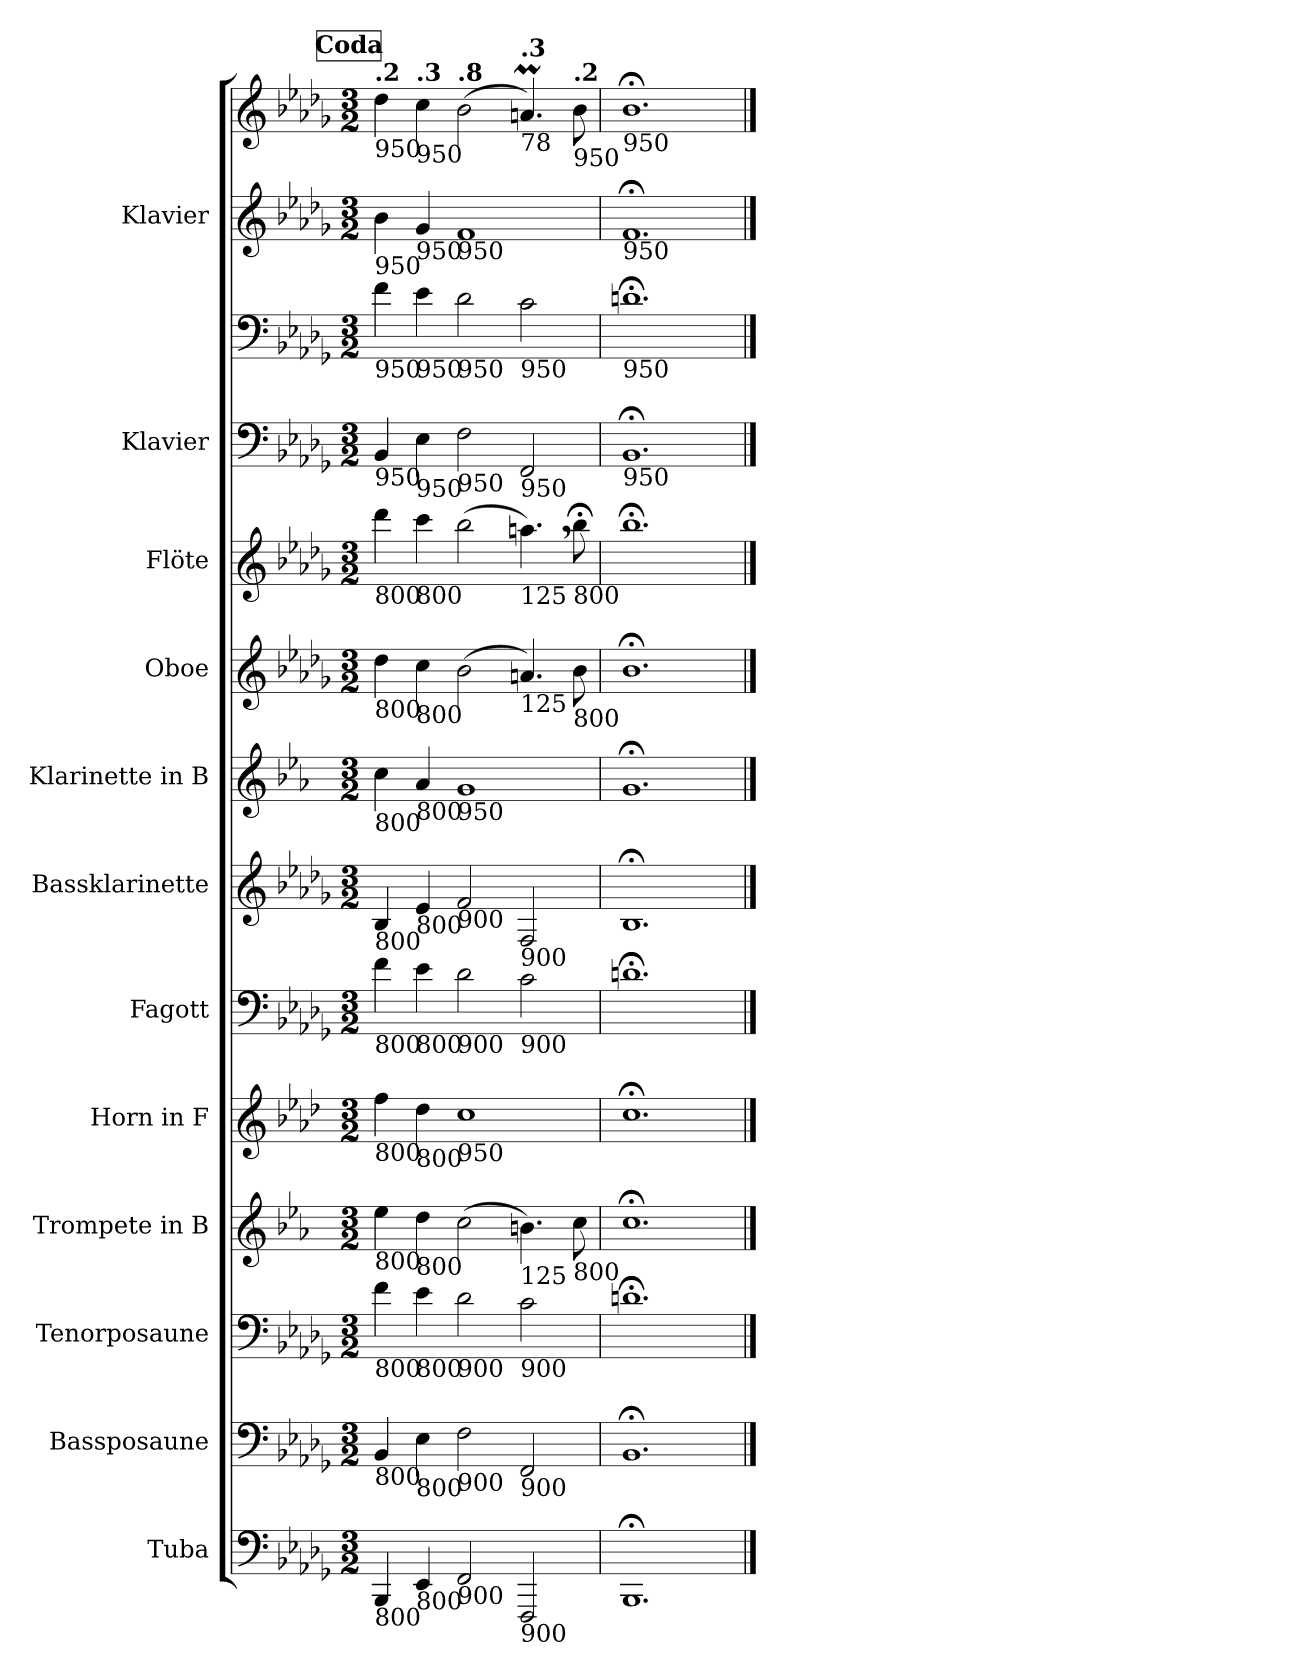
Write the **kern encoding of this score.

**kern	**kern	**kern	**kern	**kern	**kern	**kern	**kern	**kern	**kern	**kern	**kern	**kern	**kern
*part12	*part11	*part10	*part9	*part8	*part7	*part6	*part5	*part4	*part3	*part2	*part2	*part1	*part1
*staff14	*staff13	*staff12	*staff11	*staff10	*staff9	*staff8	*staff7	*staff6	*staff5	*staff4	*staff3	*staff2	*staff1
*I"Tuba	*I"Bassposaune	*I"Tenorposaune	*I"Trompete in B	*I"Horn in F	*I"Fagott	*I"Bassklarinette	*I"Klarinette in B	*I"Oboe	*I"Flöte	*I"Klavier	*	*I"Klavier	*
*I'Tba.	*I'B.psn.	*I'T. Psn.	*	*	*I'Fgt.	*I'B.kl.	*	*I'Ob.	*I'Fl.	*	*	*	*
*clefF4	*clefF4	*clefF4	*clefG2	*clefG2	*clefF4	*clefG2	*clefG2	*clefG2	*clefG2	*clefF4	*clefF4	*clefG2	*clefG2
*	*	*	*ITrd1c2	*ITrd4c7	*	*ITrd8c14	*ITrd1c2	*	*	*	*	*	*
*k[b-e-a-d-g-]	*k[b-e-a-d-g-]	*k[b-e-a-d-g-]	*k[b-e-a-d-g-]	*k[b-e-a-d-g-]	*k[b-e-a-d-g-]	*k[b-e-a-d-g-]	*k[b-e-a-d-g-]	*k[b-e-a-d-g-]	*k[b-e-a-d-g-]	*k[b-e-a-d-g-]	*k[b-e-a-d-g-]	*k[b-e-a-d-g-]	*k[b-e-a-d-g-]
*M3/2	*M3/2	*M3/2	*M3/2	*M3/2	*M3/2	*M3/2	*M3/2	*M3/2	*M3/2	*M3/2	*M3/2	*M3/2	*M3/2
*MM178	*MM178	*MM178	*MM178	*MM178	*MM178	*MM178	*MM178	*MM178	*MM178	*MM178	*MM178	*MM178	*MM178
!!LO:REH:place=s1:a:B:fs=14:t=Coda
=100	=100	=100	=100	=100	=100	=100	=100	=100	=100	=100	=100	=100	=100
!	!	!	!	!	!	!	!	!	!	!	!	!	!LO:TX:b:t=950
!	!	!	!	!	!	!	!	!	!	!	!	!	!LO:TX:a:B:t=.2
!	!	!	!	!	!	!	!	!	!	!	!	!LO:TX:b:t=950	!
!	!	!	!	!	!	!	!	!	!	!	!LO:TX:b:t=950	!	!
!	!	!	!	!	!	!	!	!	!	!LO:TX:b:t=950	!	!	!
!	!	!	!	!	!	!	!	!	!LO:TX:b:t=800	!	!	!	!
!	!	!	!	!	!	!	!	!LO:TX:b:t=800	!	!	!	!	!
!	!	!	!	!	!	!	!LO:TX:b:t=800	!	!	!	!	!	!
!	!	!	!	!	!	!LO:TX:b:t=800	!	!	!	!	!	!	!
!	!	!	!	!	!LO:TX:b:t=800	!	!	!	!	!	!	!	!
!	!	!	!	!LO:TX:b:t=800	!	!	!	!	!	!	!	!	!
!	!	!	!LO:TX:b:t=800	!	!	!	!	!	!	!	!	!	!
!	!	!LO:TX:b:t=800	!	!	!	!	!	!	!	!	!	!	!
!	!LO:TX:b:t=800	!	!	!	!	!	!	!	!	!	!	!	!
!LO:TX:b:t=800	!	!	!	!	!	!	!	!	!	!	!	!	!
4BBB-/	4BB-/	4f\	4dd-\	4b-\	4f\	4BB-/	4b-\	4dd-\	4ddd-\	4BB-/	4f\	4b-\	4dd-\
*	*	*	*	*	*	*	*	*	*	*	*	*	*MM170
!	!	!	!	!	!	!	!	!	!	!	!	!	!LO:TX:b:t=950
!	!	!	!	!	!	!	!	!	!	!	!	!	!LO:TX:a:B:t=.3
!	!	!	!	!	!	!	!	!	!	!	!	!LO:TX:b:t=950	!
!	!	!	!	!	!	!	!	!	!	!	!LO:TX:b:t=950	!	!
!	!	!	!	!	!	!	!	!	!	!LO:TX:b:t=950	!	!	!
!	!	!	!	!	!	!	!	!	!LO:TX:b:t=800	!	!	!	!
!	!	!	!	!	!	!	!	!LO:TX:b:t=800	!	!	!	!	!
!	!	!	!	!	!	!	!LO:TX:b:t=800	!	!	!	!	!	!
!	!	!	!	!	!	!LO:TX:b:t=800	!	!	!	!	!	!	!
!	!	!	!	!	!LO:TX:b:t=800	!	!	!	!	!	!	!	!
!	!	!	!	!LO:TX:b:t=800	!	!	!	!	!	!	!	!	!
!	!	!	!LO:TX:b:t=800	!	!	!	!	!	!	!	!	!	!
!	!	!LO:TX:b:t=800	!	!	!	!	!	!	!	!	!	!	!
!	!LO:TX:b:t=800	!	!	!	!	!	!	!	!	!	!	!	!
!LO:TX:b:t=800	!	!	!	!	!	!	!	!	!	!	!	!	!
4EE-/	4E-\	4e-\	4cc\	4g-\	4e-\	4E-/	4g-/	4cc\	4ccc\	4E-\	4e-\	4g-/	4cc\
*	*	*	*	*	*	*	*	*	*	*	*	*	*MM160
!	!	!	!	!	!	!	!	!	!	!	!	!	!LO:TX:a:B:t=.8
!	!	!	!	!	!	!	!	!	!	!	!	!LO:TX:b:t=950	!
!	!	!	!	!	!	!	!	!	!	!	!LO:TX:b:t=950	!	!
!	!	!	!	!	!	!	!	!	!	!LO:TX:b:t=950	!	!	!
!	!	!	!	!	!	!	!LO:TX:b:t=950	!	!	!	!	!	!
!	!	!	!	!	!	!LO:TX:b:t=900	!	!	!	!	!	!	!
!	!	!	!	!	!LO:TX:b:t=900	!	!	!	!	!	!	!	!
!	!	!	!	!LO:TX:b:t=950	!	!	!	!	!	!	!	!	!
!	!	!LO:TX:b:t=900	!	!	!	!	!	!	!	!	!	!	!
!	!LO:TX:b:t=900	!	!	!	!	!	!	!	!	!	!	!	!
!LO:TX:b:t=900	!	!	!	!	!	!	!	!	!	!	!	!	!
2FF/	2F\	2d-\	(>2b-\	1f	2d-\	2F/	1f	(>2b-\	(>2bb-\	2F\	2d-\	1f	(>2b-\
*	*	*	*	*	*	*	*	*	*	*	*	*	*MM140
!	!	!	!	!	!	!	!	!	!	!	!	!	!LO:TX:b:t=78
!	!	!	!	!	!	!	!	!	!	!	!	!	!LO:TX:a:B:t=.3
!	!	!	!	!	!	!	!	!	!	!	!LO:TX:b:t=950	!	!
!	!	!	!	!	!	!	!	!	!	!LO:TX:b:t=950	!	!	!
!	!	!	!	!	!	!	!	!	!LO:TX:b:t=125	!	!	!	!
!	!	!	!	!	!	!	!	!LO:TX:b:t=125	!	!	!	!	!
!	!	!	!	!	!	!LO:TX:b:t=900	!	!	!	!	!	!	!
!	!	!	!	!	!LO:TX:b:t=900	!	!	!	!	!	!	!	!
!	!	!	!LO:TX:b:t=125	!	!	!	!	!	!	!	!	!	!
!	!	!LO:TX:b:t=900	!	!	!	!	!	!	!	!	!	!	!
!	!LO:TX:b:t=900	!	!	!	!	!	!	!	!	!	!	!	!
!LO:TX:b:t=900	!	!	!	!	!	!	!	!	!	!	!	!	!
2FFF/	2FF/	2c\	4.an\)	.	2c\	2FF/	.	4.an/)	4.aan,\)	2FF/	2c\	.	4.anm/)
*	*	*	*	*	*	*	*	*	*	*	*	*	*MM122
!	!	!	!	!	!	!	!	!	!	!	!	!	!LO:TX:b:t=950
!	!	!	!	!	!	!	!	!	!	!	!	!	!LO:TX:a:B:t=.2
!	!	!	!	!	!	!	!	!	!LO:TX:b:t=800	!	!	!	!
!	!	!	!	!	!	!	!	!LO:TX:b:t=800	!	!	!	!	!
!	!	!	!LO:TX:b:t=800	!	!	!	!	!	!	!	!	!	!
.	.	.	8b-\	.	.	.	.	8b-\	8bb-;<\	.	.	.	8b-\
=101	=101	=101	=101	=101	=101	=101	=101	=101	=101	=101	=101	=101	=101
*	*	*	*	*	*	*	*	*	*	*	*	*	*MM116
!	!	!	!	!	!	!	!	!	!	!	!	!	!LO:TX:b:t=950
!	!	!	!	!	!	!	!	!	!	!	!	!LO:TX:b:t=950	!
!	!	!	!	!	!	!	!	!	!	!	!LO:TX:b:t=950	!	!
!	!	!	!	!	!	!	!	!	!	!LO:TX:b:t=950	!	!	!
1.BBB-;<	1.BB-;<	1.dn;<	1.b-;<	1.f;<	1.dn;<	1.BB-;<	1.f;<	1.b-;<	1.bb-;<	1.BB-;<	1.dn;<	1.f;<	1.b-;<
==	==	==	==	==	==	==	==	==	==	==	==	==	==
*-	*-	*-	*-	*-	*-	*-	*-	*-	*-	*-	*-	*-	*-
